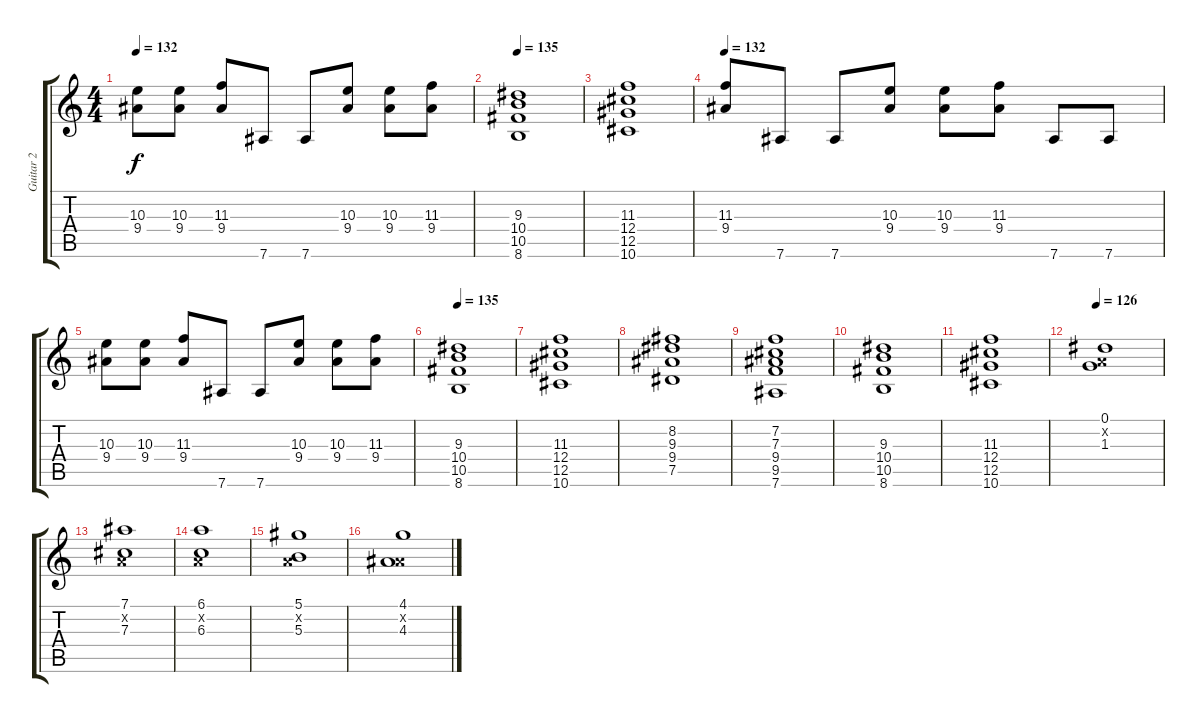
\track ("Guitar 2" "Guitar 2") {instrument distortionguitar}
\staff {score tabs}
\tuning (Eb4 Bb3 Gb3 Db3 Ab2 Eb2) {hide}
\ts (4 4)
\tempo 132
\clef g2
\ks c
(10.3 9.4).8{dy f} (10.3 9.4).8 (11.3 9.4).8 7.6.8 7.6.8 (10.3 9.4).8 (10.3 9.4).8 (11.3 9.4).8 |
\tempo 135
(9.3 10.4 10.5 8.6).1 |
(11.3 12.4 12.5 10.6).1 |
\tempo 132
(11.3 9.4).8 7.6.8 7.6.8 (10.3 9.4).8 (10.3 9.4).8 (11.3 9.4).8 7.6.8 7.6.8 |
(10.3 9.4).8 (10.3 9.4).8 (11.3 9.4).8 7.6.8 7.6.8 (10.3 9.4).8 (10.3 9.4).8 (11.3 9.4).8 |
\tempo 135
(9.3 10.4 10.5 8.6).1 |
(11.3 12.4 12.5 10.6).1 |
(8.2 9.3 9.4 7.5).1 |
(7.2 7.3 9.4 9.5 7.6).1 |
(9.3 10.4 10.5 8.6).1 |
(11.3 12.4 12.5 10.6).1 |
\tempo 126
(0.1 -1.2{x} 1.3).1 |
(7.1 -1.2{x} 7.3).1 |
(6.1 -1.2{x} 6.3).1 |
(5.1 -1.2{x} 5.3).1 |
(4.1 -1.2{x} 4.3).1
